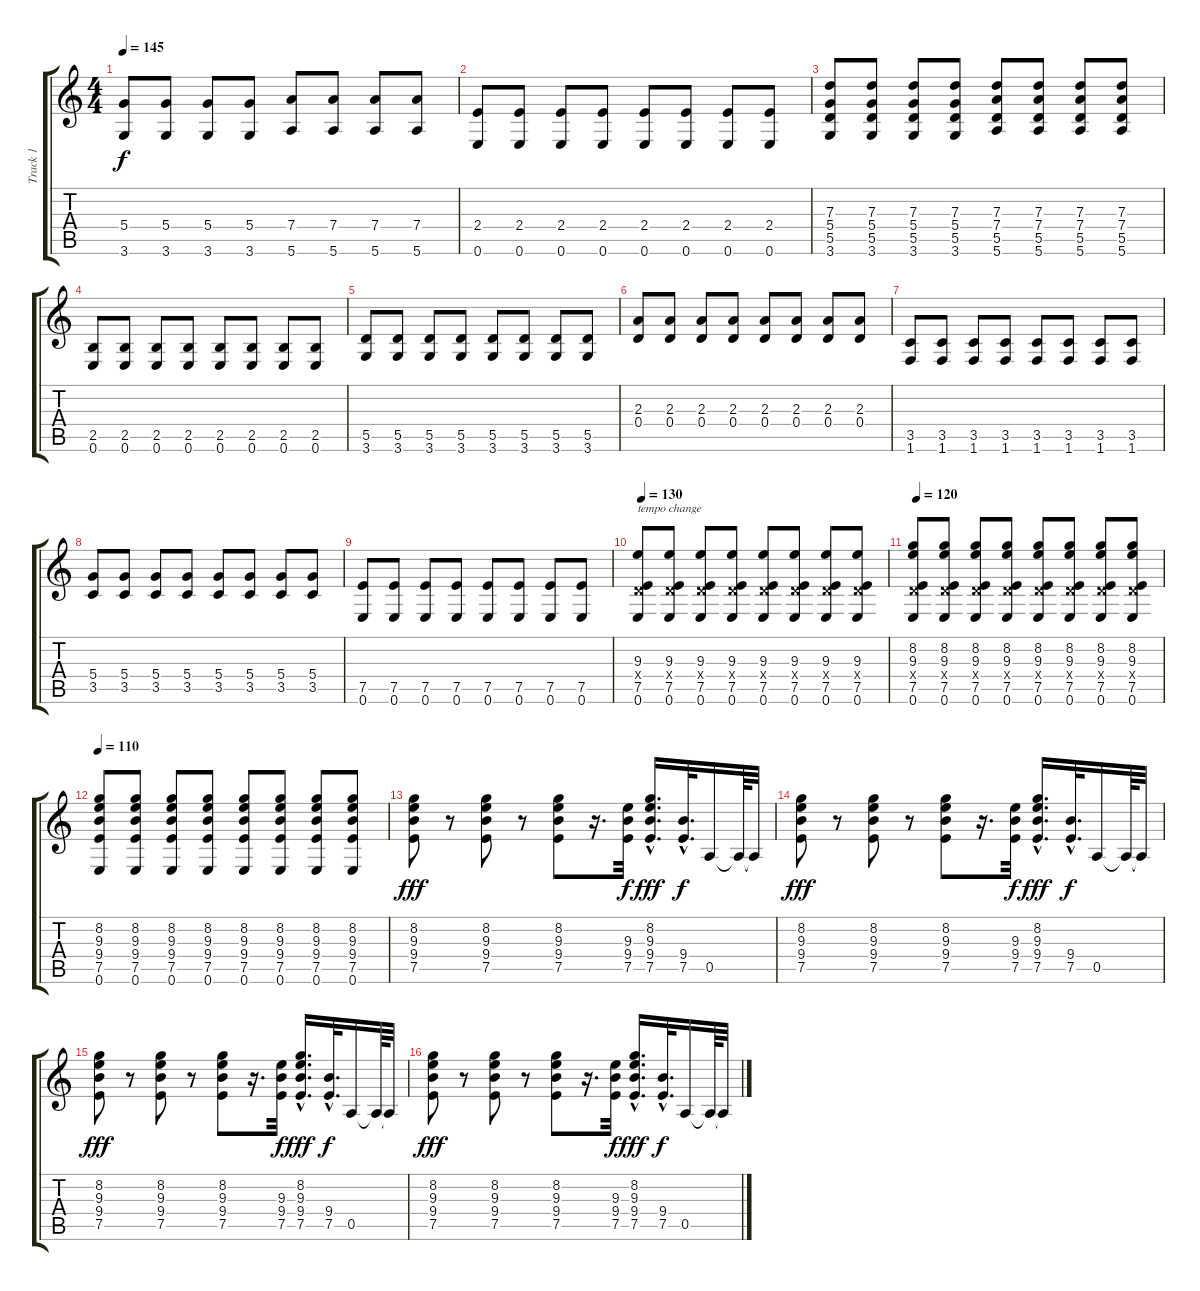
\track ("Track 1" "Track 1") {instrument overdrivenguitar}
\staff {score tabs}
\tuning (E4 B3 G3 D3 A2 E2) {hide}
\ts (4 4)
\tempo 145
\clef g2
\ks c
(5.4 3.6).8{dy f} (5.4 3.6).8 (5.4 3.6).8 (5.4 3.6).8 (7.4 5.6).8 (7.4 5.6).8 (7.4 5.6).8 (7.4 5.6).8 |
(2.4 0.6).8 (2.4 0.6).8 (2.4 0.6).8 (2.4 0.6).8 (2.4 0.6).8 (2.4 0.6).8 (2.4 0.6).8 (2.4 0.6).8 |
(7.3 5.4 5.5 3.6).8 (7.3 5.4 5.5 3.6).8 (7.3 5.4 5.5 3.6).8 (7.3 5.4 5.5 3.6).8 (7.3 7.4 5.5 5.6).8 (7.3 7.4 5.5 5.6).8 (7.3 7.4 5.5 5.6).8 (7.3 7.4 5.5 5.6).8 |
(2.5 0.6).8 (2.5 0.6).8 (2.5 0.6).8 (2.5 0.6).8 (2.5 0.6).8 (2.5 0.6).8 (2.5 0.6).8 (2.5 0.6).8 |
(5.5 3.6).8 (5.5 3.6).8 (5.5 3.6).8 (5.5 3.6).8 (5.5 3.6).8 (5.5 3.6).8 (5.5 3.6).8 (5.5 3.6).8 |
(2.3 0.4).8 (2.3 0.4).8 (2.3 0.4).8 (2.3 0.4).8 (2.3 0.4).8 (2.3 0.4).8 (2.3 0.4).8 (2.3 0.4).8 |
(3.5 1.6).8 (3.5 1.6).8 (3.5 1.6).8 (3.5 1.6).8 (3.5 1.6).8 (3.5 1.6).8 (3.5 1.6).8 (3.5 1.6).8 |
(5.4 3.5).8 (5.4 3.5).8 (5.4 3.5).8 (5.4 3.5).8 (5.4 3.5).8 (5.4 3.5).8 (5.4 3.5).8 (5.4 3.5).8 |
(7.5 0.6).8 (7.5 0.6).8 (7.5 0.6).8 (7.5 0.6).8 (7.5 0.6).8 (7.5 0.6).8 (7.5 0.6).8 (7.5 0.6).8 |
\tempo 130
(9.3 0.4{x} 7.5 0.6).8{txt "tempo change"} (9.3 0.4{x} 7.5 0.6).8 (9.3 0.4{x} 7.5 0.6).8 (9.3 0.4{x} 7.5 0.6).8 (9.3 0.4{x} 7.5 0.6).8 (9.3 0.4{x} 7.5 0.6).8 (9.3 0.4{x} 7.5 0.6).8 (9.3 0.4{x} 7.5 0.6).8 |
\tempo 120
(8.2 9.3 0.4{x} 7.5 0.6).8 (8.2 9.3 0.4{x} 7.5 0.6).8 (8.2 9.3 0.4{x} 7.5 0.6).8 (8.2 9.3 0.4{x} 7.5 0.6).8 (8.2 9.3 0.4{x} 7.5 0.6).8 (8.2 9.3 0.4{x} 7.5 0.6).8 (8.2 9.3 0.4{x} 7.5 0.6).8 (8.2 9.3 0.4{x} 7.5 0.6).8 |
\tempo 110
(8.2 9.3 9.4 7.5 0.6).8 (8.2 9.3 9.4 7.5 0.6).8 (8.2 9.3 9.4 7.5 0.6).8 (8.2 9.3 9.4 7.5 0.6).8 (8.2 9.3 9.4 7.5 0.6).8 (8.2 9.3 9.4 7.5 0.6).8 (8.2 9.3 9.4 7.5 0.6).8 (8.2 9.3 9.4 7.5 0.6).8 |
(8.2 9.3 9.4 7.5).8{dy fff} r.8 (8.2 9.3 9.4 7.5).8 r.8 (8.2 9.3 9.4 7.5).8 r.16{d} (9.3 9.4 7.5).32{dy f} (8.2{hac} 9.3{hac} 9.4{hac} 7.5{hac}).16{d dy fff} (9.4{hac} 7.5{hac}).32{d dy f} 0.5.16 0.5{t}.64 0.5{t}.32 |
(8.2 9.3 9.4 7.5).8{dy fff} r.8 (8.2 9.3 9.4 7.5).8 r.8 (8.2 9.3 9.4 7.5).8 r.16{d} (9.3 9.4 7.5).32{dy f} (8.2{hac} 9.3{hac} 9.4{hac} 7.5{hac}).16{d dy fff} (9.4{hac} 7.5{hac}).32{d dy f} 0.5.16 0.5{t}.64 0.5{t}.32 |
(8.2 9.3 9.4 7.5).8{dy fff} r.8 (8.2 9.3 9.4 7.5).8 r.8 (8.2 9.3 9.4 7.5).8 r.16{d} (9.3 9.4 7.5).32{dy f} (8.2{hac} 9.3{hac} 9.4{hac} 7.5{hac}).16{d dy fff} (9.4{hac} 7.5{hac}).32{d dy f} 0.5.16 0.5{t}.64 0.5{t}.32 |
(8.2 9.3 9.4 7.5).8{dy fff} r.8 (8.2 9.3 9.4 7.5).8 r.8 (8.2 9.3 9.4 7.5).8 r.16{d} (9.3 9.4 7.5).32{dy f} (8.2{hac} 9.3{hac} 9.4{hac} 7.5{hac}).16{d dy fff} (9.4{hac} 7.5{hac}).32{d dy f} 0.5.16 0.5{t}.64 0.5{t}.32
